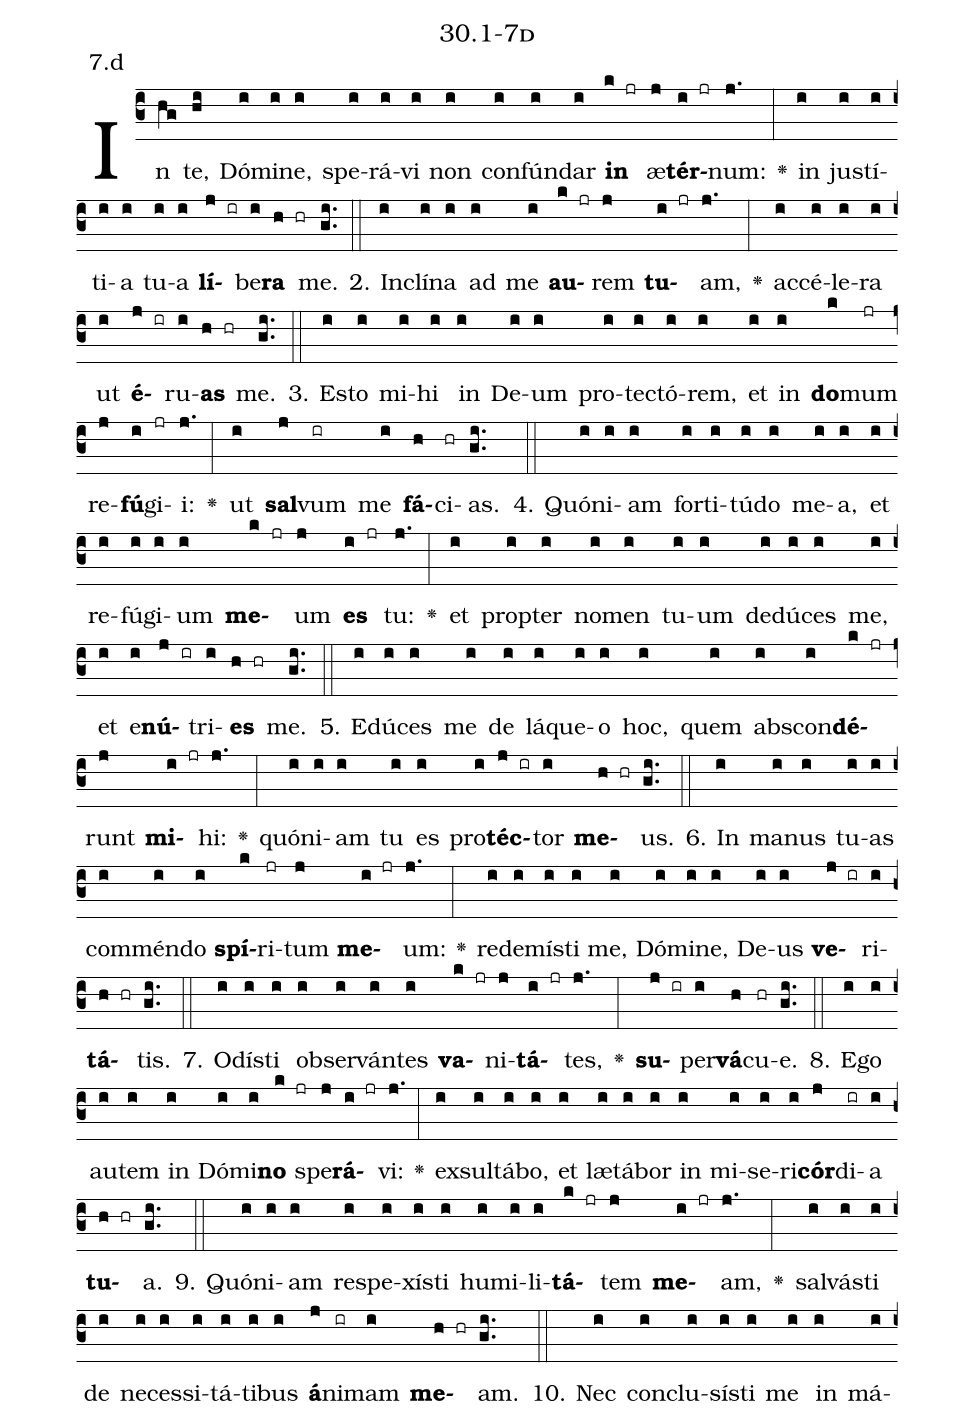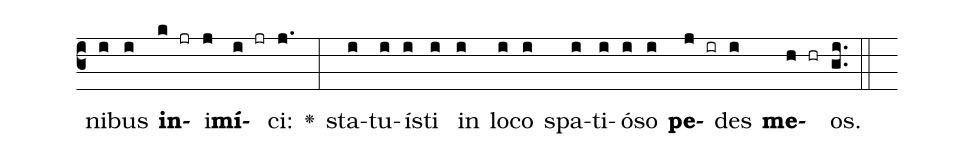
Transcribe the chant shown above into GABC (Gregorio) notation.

name: 30.1-7d;
annotation: 7.d;
%%
(c3)In(hg) te,(hi) Dó(i)mi(i)ne,(i) spe(i)rá(i)vi(i) non(i) con(i)fún(i)dar(i) <b>in</b>(k jr) æ(j)<b>tér</b>(i jr)num:(j.) <v>\greheightstar</v>(:) in(i) jus(i)tí(i)ti(i)a(i) tu(i)a(i) <b>lí</b>(j ir)be(i)<b>ra</b>(h hr) me.(gi..) (::)
2. In(i)clí(i)na(i) ad(i) me(i) <b>au</b>(k jr)rem(j) <b>tu</b>(i jr)am,(j.) <v>\greheightstar</v>(:) ac(i)cé(i)le(i)ra(i) ut(i) <b>é</b>(j ir)ru(i)<b>as</b>(h hr) me.(gi..) (::)
3. Es(i)to(i) mi(i)hi(i) in(i) De(i)um(i) pro(i)tec(i)tó(i)rem,(i) et(i) in(i) <b>do</b>(k)mum(jr) re(j)<b>fú</b>(i)gi(jr)i:(j.) <v>\greheightstar</v>(:) ut(i) <b>sal</b>(j)vum(ir) me(i) <b>fá</b>(h)ci(hr)as.(gi..) (::)
4. Quón(i)i(i)am(i) for(i)ti(i)tú(i)do(i) me(i)a,(i) et(i) re(i)fú(i)gi(i)um(i) <b>me</b>(k jr)um(j) <b>es</b>(i jr) tu:(j.) <v>\greheightstar</v>(:) et(i) prop(i)ter(i) no(i)men(i) tu(i)um(i) de(i)dú(i)ces(i) me,(i) et(i) e(i)<b>nú</b>(j ir)tri(i)<b>es</b>(h hr) me.(gi..) (::)
5. E(i)dú(i)ces(i) me(i) de(i) lá(i)que(i)o(i) hoc,(i) quem(i) abs(i)con(i)<b>dé</b>(k jr)runt(j) <b>mi</b>(i jr)hi:(j.) <v>\greheightstar</v>(:) quón(i)i(i)am(i) tu(i) es(i) pro(i)<b>téc</b>(j ir)tor(i) <b>me</b>(h hr)us.(gi..) (::)
6. In(i) ma(i)nus(i) tu(i)as(i) com(i)mén(i)do(i) <b>spí</b>(k)ri(jr)tum(j) <b>me</b>(i jr)um:(j.) <v>\greheightstar</v>(:) red(i)e(i)mís(i)ti(i) me,(i) Dó(i)mi(i)ne,(i) De(i)us(i) <b>ve</b>(j ir)ri(i)<b>tá</b>(h hr)tis.(gi..) (::)
7. O(i)dís(i)ti(i) ob(i)ser(i)ván(i)tes(i) <b>va</b>(k jr)ni(j)<b>tá</b>(i jr)tes,(j.) <v>\greheightstar</v>(:) <b>su</b>(j ir)per(i)<b>vá</b>(h)cu(hr)e.(gi..) (::)
8. E(i)go(i) au(i)tem(i) in(i) Dó(i)mi(i)<b>no</b>(k jr) spe(j)<b>rá</b>(i jr)vi:(j.) <v>\greheightstar</v>(:) ex(i)sul(i)tá(i)bo,(i) et(i) læ(i)tá(i)bor(i) in(i) mi(i)se(i)ri(i)<b>cór</b>(j)di(ir)a(i) <b>tu</b>(h hr)a.(gi..) (::)
9. Quón(i)i(i)am(i) re(i)spe(i)xís(i)ti(i) hu(i)mi(i)li(i)<b>tá</b>(k jr)tem(j) <b>me</b>(i jr)am,(j.) <v>\greheightstar</v>(:) sal(i)vás(i)ti(i) de(i) ne(i)ces(i)si(i)tá(i)ti(i)bus(i) <b>á</b>(j)ni(ir)mam(i) <b>me</b>(h hr)am.(gi..) (::)
10. Nec(i) con(i)clu(i)sís(i)ti(i) me(i) in(i) má(i)ni(i)bus(i) <b>in</b>(k jr)i(j)<b>mí</b>(i jr)ci:(j.) <v>\greheightstar</v>(:) sta(i)tu(i)ís(i)ti(i) in(i) lo(i)co(i) spa(i)ti(i)ó(i)so(i) <b>pe</b>(j ir)des(i) <b>me</b>(h hr)os.(gi..) (::)
